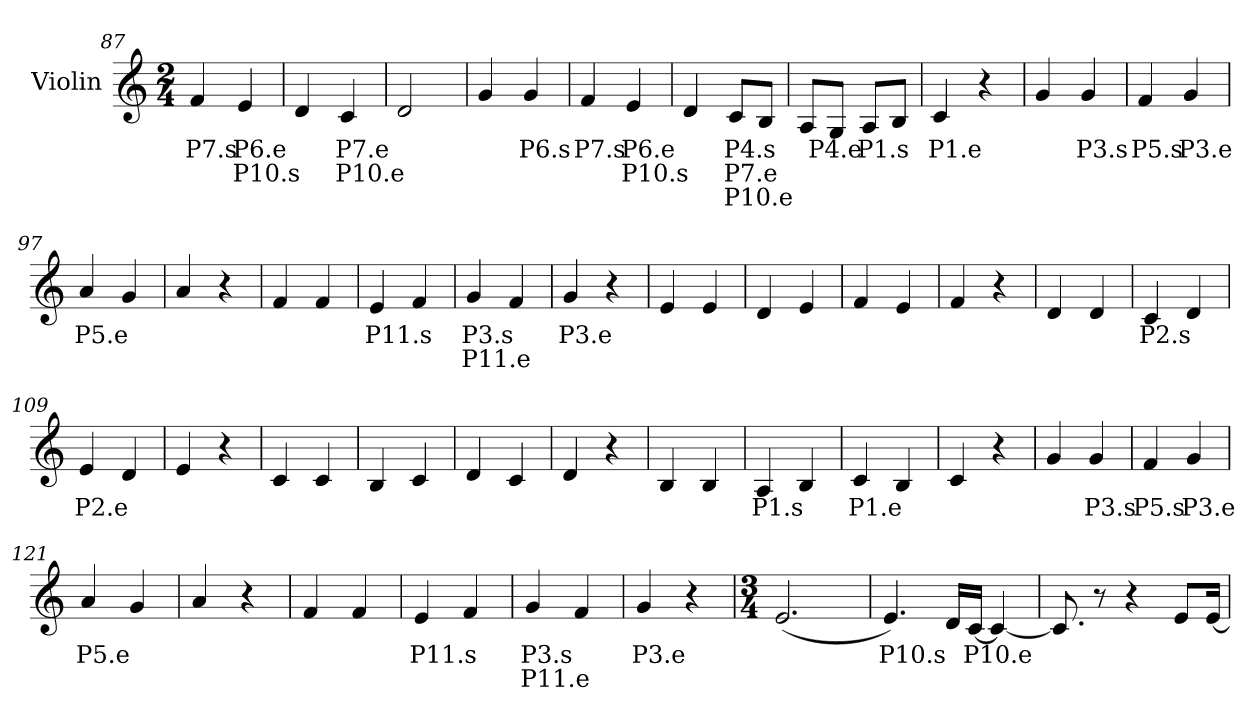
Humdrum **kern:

**kern	**text	**text	**text
*part1	*part1	*part1	*part1
*staff1	*staff1	*staff1	*staff1
*I"Violin	*	*	*
*clefG2	*	*	*
*k[]	*	*	*
*C:	*	*	*
*M2/4	*	*	*
=87	=87	=87	=87
4fi/	P7.s	.	.
4ei/	P6.e	P10.s	.
=88	=88	=88	=88
4di/	.	.	.
4ci/	P7.e	P10.e	.
=89	=89	=89	=89
2d/	.	.	.
=90	=90	=90	=90
4g/	.	.	.
4gi/	P6.s	.	.
=91	=91	=91	=91
4fi/	P7.s	.	.
4ei/	P6.e	P10.s	.
=92	=92	=92	=92
4di/	.	.	.
8ci/L	P4.s	P7.e	P10.e
8Bi/J	.	.	.
=93	=93	=93	=93
8Ai/L	.	.	.
8Gi/J	P4.e	.	.
8Ai/L	P1.s	.	.
8Bi/J	.	.	.
=94	=94	=94	=94
4ci/	P1.e	.	.
4r	.	.	.
!!LO:LB:g=z
=95	=95	=95	=95
4g/	.	.	.
4gi/	P3.s	.	.
=96	=96	=96	=96
4fi/	P5.s	.	.
4gi/	P3.e	.	.
=97	=97	=97	=97
4ai/	P5.e	.	.
4g/	.	.	.
=98	=98	=98	=98
4a/	.	.	.
4r	.	.	.
=99	=99	=99	=99
4f/	.	.	.
4f/	.	.	.
=100	=100	=100	=100
4ei/	P11.s	.	.
4fi/	.	.	.
=101	=101	=101	=101
4gi/	P3.s	P11.e	.
4fi/	.	.	.
=102	=102	=102	=102
4gi/	P3.e	.	.
4r	.	.	.
=103	=103	=103	=103
4e/	.	.	.
4e/	.	.	.
=104	=104	=104	=104
4d/	.	.	.
4e/	.	.	.
=105	=105	=105	=105
4f/	.	.	.
4e/	.	.	.
!!LO:LB:g=z
=106	=106	=106	=106
4f/	.	.	.
4r	.	.	.
=107	=107	=107	=107
4d/	.	.	.
4d/	.	.	.
=108	=108	=108	=108
4ci/	P2.s	.	.
4di/	.	.	.
=109	=109	=109	=109
4ei/	P2.e	.	.
4d/	.	.	.
=110	=110	=110	=110
4e/	.	.	.
4r	.	.	.
=111	=111	=111	=111
4c/	.	.	.
4c/	.	.	.
=112	=112	=112	=112
4B/	.	.	.
4c/	.	.	.
=113	=113	=113	=113
4d/	.	.	.
4c/	.	.	.
=114	=114	=114	=114
4d/	.	.	.
4r	.	.	.
=115	=115	=115	=115
4B/	.	.	.
4B/	.	.	.
!!LO:PB:g=z
=116	=116	=116	=116
4Ai/	P1.s	.	.
4Bi/	.	.	.
=117	=117	=117	=117
4ci/	P1.e	.	.
4B/	.	.	.
=118	=118	=118	=118
4c/	.	.	.
4r	.	.	.
=119	=119	=119	=119
4g/	.	.	.
4gi/	P3.s	.	.
=120	=120	=120	=120
4fi/	P5.s	.	.
4gi/	P3.e	.	.
=121	=121	=121	=121
4ai/	P5.e	.	.
4g/	.	.	.
=122	=122	=122	=122
4a/	.	.	.
4r	.	.	.
=123	=123	=123	=123
4f/	.	.	.
4f/	.	.	.
=124	=124	=124	=124
4ei/	P11.s	.	.
4fi/	.	.	.
=125	=125	=125	=125
4gi/	P3.s	P11.e	.
4fi/	.	.	.
=126	=126	=126	=126
4gi/	P3.e	.	.
4r	.	.	.
!!LO:LB:g=z
=127	=127	=127	=127
*M3/4	*	*	*
(<2.e/	.	.	.
=128	=128	=128	=128
4.ei/)	P10.s	.	.
16di/LL	.	.	.
[16ci/JJ	P10.e	.	.
4c/_	.	.	.
=129	=129	=129	=129
8.c/]	.	.	.
8r	.	.	.
4r	.	.	.
8e/L	.	.	.
[16e/Jk	.	.	.
=	=	=	=
*-	*-	*-	*-
